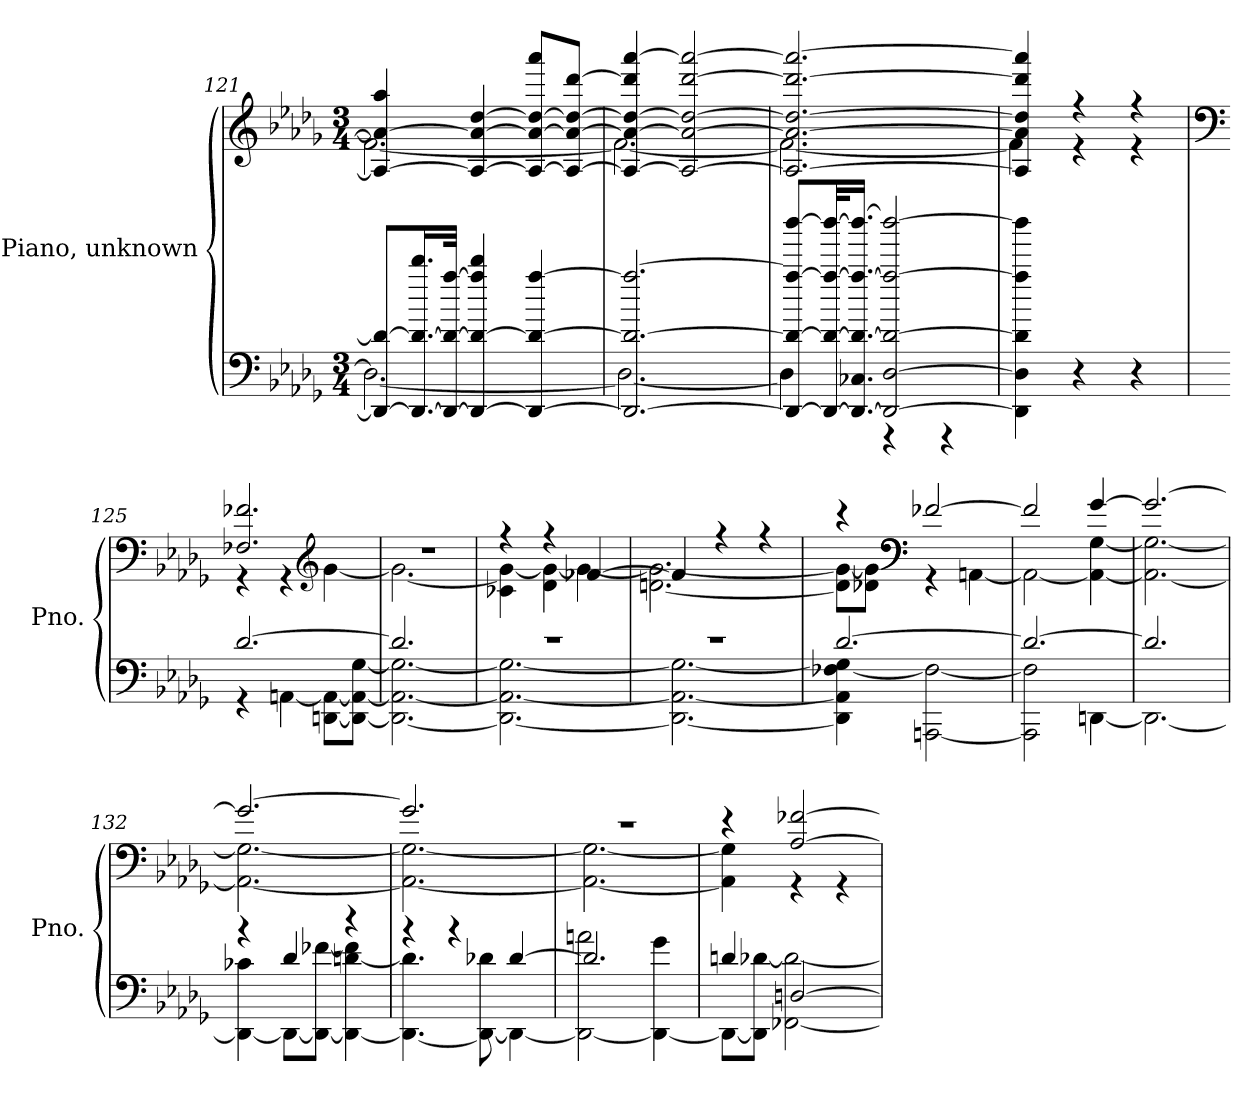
**kern	**kern
*part1	*part1
*staff2	*staff1
*I"Piano, unknown	*
*I'Pno.	*
*clefF4	*clefG2
*k[b-e-a-d-g-]	*k[b-e-a-d-g-]
*M3/4	*M3/4
=121	=121
*^	*^
8DD-/_ 8d-/_L	2.D-\_	4A-/_ 4a-/_ 4aa-/	2.f\_
16.DD-/_ 16.d-/_ 16.ddd-/L	.	.	.
32DD-/_ 32d-/_ [32aa-/JJk	.	.	.
4DD-/_ 4d-/_ 4aa-/] 4ddd-/	.	4A-/_ 4a-/_ [4dd-/	.
4DD-/_ 4d-/_ [4aa-/	.	8A-/_ 8a-/_ 8dd-/_ 8aaa-/L	.
.	.	8A-/_ 8a-/_ 8dd-/_ [8ddd-/J	.
!!LO:LB:g=z	!!
=122	=122	=122	=122
2.DD-/_ 2.d-/_ 2.aa-/_	2.D-\_	4A-/_ 4a-/_ 4dd-/_ 4ddd-/] [4aaa-/	2.f\_
.	.	2A-/_ 2a-/_ 2dd-/_ [2ddd-/ 2aaa-/_	.
=123	=123	=123	=123
8DD-/_ 8d-/_ 8aa-/_ [8dddd-/L	4D-\]	2.A-/_ 2.a-/_ 2.dd-/_ 2.ddd-/_ 2.aaa-/_	2.f\_
32DD-/_ 32d-/_ 32aa-/_ 32dddd-/_KL	.	.	.
16.DD-/_ 16.C-X/ 16.d-/_ 16.aa-/_ 16.dddd-/_JJ	.	.	.
2DD-/_ [2D-/ 2d-/_ 2aa-/_ 2dddd-/_	4r	.	.
.	4r	.	.
*v	*v	*	*
=124	=124	=124
4DD-\] 4D-\] 4d-\] 4aa-\] 4dddd-\]	4A-/] 4a-/] 4dd-/] 4ddd-/] 4aaa-/]	4f\]
4r	4r	4r
4r	4r	4r
=125	=125	=125
*	*clefF4	*
*^	*	*
[2.d-/	4r	2.F-X/ 2.f-X/	4r
.	[4AAn\	.	4r
*	*	*clefG2	*
.	[8DDn\ 8AA\_L	.	[4g-\
.	8DD\_ 8AA\_ [8G-\J	.	.
=126	=126	=126	=126
2.d-/]	2.DD\_ 2.AA\_ 2.G-\_	2.r	2.g-\_
=127	=127	=127	=127
2.r	2.DD\_ 2.AA\_ 2.G-\_	4r	4c-X\ 4g-\_
.	.	4r	4d-\ 4g-\_
.	.	[4f-X/	4g-\_
=128	=128	=128	=128
2.r	2.DD\_ 2.AA\_ 2.G-\_	4f-/]	[2.dn\ 2.g-\_
.	.	4r	.
.	.	4r	.
!!LO:PB:g=z	!!
=129	=129	=129	=129
[2.d-/	4DD\] 4AA\] [4F-X\ 4G-\]	4r	8d\] 8g-\_L
.	.	.	8d-X\ 8g-\]J
*	*	*clefF4	*
.	[2AAAn\ 2F-\_	[2f-X/	4r
.	.	.	[4AAn\
=130	=130	=130	=130
2.d-/_	2AAA\] 2F-\]	2f-/]	2AA\_
.	[4DDn\	[4g-/	4AA\_ [4G-\
=131	=131	=131	=131
2.d-/]	2.DD\_	2.g-/_	2.AA\_ 2.G-\_
=132	=132	=132	=132
4r	4DD\_ 4c-X\	2.g-/_	2.AA\_ 2.G-\_
4d-/	8DD\L_	.	.
.	8DD\_ [8f-X\J	.	.
4r	4DD\_ [4dn\ 4f-\]	.	.
=133	=133	=133	=133
4r	4.DD\_ 4.d\]	2.g-/]	2.AA\_ 2.G-\_
4r	.	.	.
.	8DD\_ 8d-X\	.	.
[4d-/	4DD\_	.	.
=134	=134	=134	=134
2.d-/]	2DD\_ 2an\	2.r	2.AA\_ 2.G-\_
.	4DD\_ 4g-\	.	.
!!LO:LB:g=z	!!
=135	=135	=135	=135
4dn/	8DD\L_	4r	4AA\] 4G-\]
.	8DD\] [8d-X\J	.	.
[2Dn/	[2FF-X\ 2d-\_	[2A-/ [2f-X/	4r
.	.	.	4r
*v	*v	*	*
*	*v	*v
=	=
*-	*-
